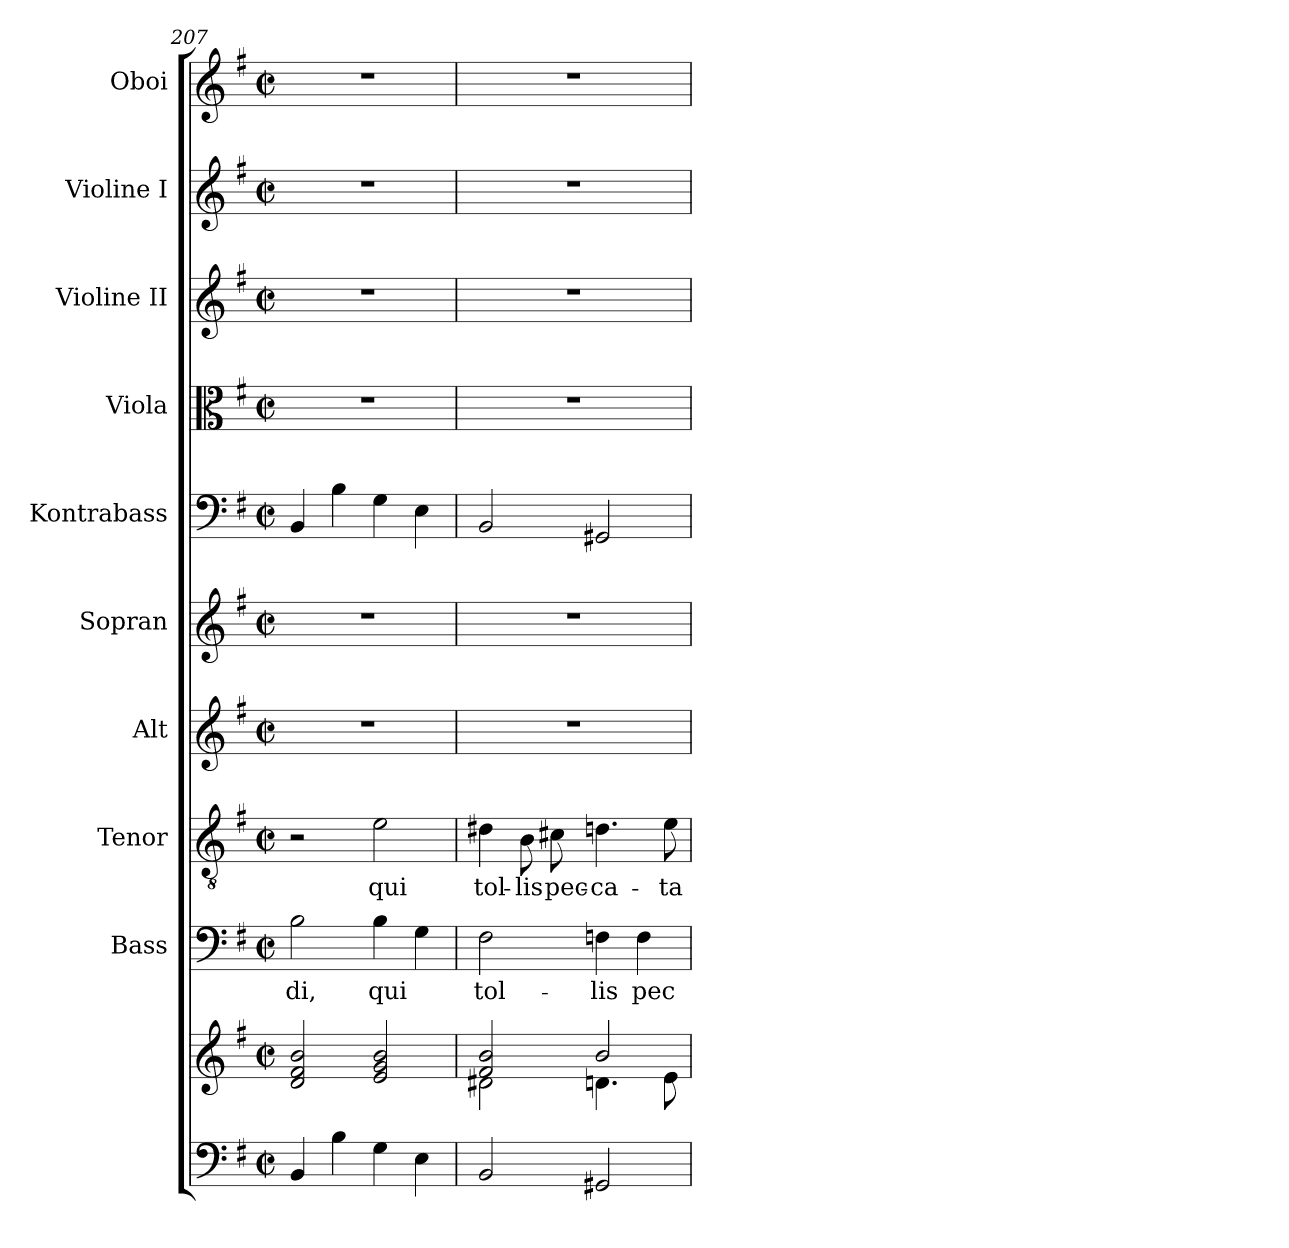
**kern	**kern	**kern	**text	**kern	**text	**kern	**kern	**kern	**kern	**kern	**kern	**kern
*part10	*part10	*part9	*part9	*part8	*part8	*part7	*part6	*part5	*part4	*part3	*part2	*part1
*staff11	*staff10	*staff9	*staff9	*staff8	*staff8	*staff7	*staff6	*staff5	*staff4	*staff3	*staff2	*staff1
*	*	*I"Bass	*	*I"Tenor	*	*I"Alt	*I"Sopran	*I"Kontrabass	*I"Viola	*I"Violine II	*I"Violine I	*I"Oboi
*	*	*I'B.	*	*I'T.	*	*I'A.	*I'S.	*I'Kb.	*I'Vla.	*I'Vl. II	*I'Vl. I	*I'Ob.
*clefF4	*clefG2	*clefF4	*	*clefGv2	*	*clefG2	*clefG2	*clefF4	*clefC3	*clefG2	*clefG2	*clefG2
*	*	*	*	*	*	*	*	*ITrd7c12	*	*	*	*
*k[f#]	*k[f#]	*k[f#]	*	*k[f#]	*	*k[f#]	*k[f#]	*k[f#]	*k[f#]	*k[f#]	*k[f#]	*k[f#]
*G:	*G:	*G:	*	*G:	*	*G:	*G:	*G:	*G:	*G:	*G:	*G:
*M2/2	*M2/2	*M2/2	*	*M2/2	*	*M2/2	*M2/2	*M2/2	*M2/2	*M2/2	*M2/2	*M2/2
*met(c|)	*met(c|)	*met(c|)	*	*met(c|)	*	*met(c|)	*met(c|)	*met(c|)	*met(c|)	*met(c|)	*met(c|)	*met(c|)
=207	=207	=207	=207	=207	=207	=207	=207	=207	=207	=207	=207	=207
!	!	!	!LO:LY:b	!	!	!	!	!	!	!	!	!
4BB/	2d/ 2f#/ 2b/	2B\	-di,	2r	.	1r	1r	4BBB/	1r	1r	1r	1r
4B\	.	.	.	.	.	.	.	4BB\	.	.	.	.
!	!	!	!LO:LY:b	!	!LO:LY:b	!	!	!	!	!	!	!
4G\	2e/ 2g/ 2b/	4B\	qui	2e\	qui	.	.	4GG\	.	.	.	.
4E\	.	4G\	.	.	.	.	.	4EE\	.	.	.	.
=208	=208	=208	=208	=208	=208	=208	=208	=208	=208	=208	=208	=208
*	*^	*	*	*	*	*	*	*	*	*	*	*
!	!	!	!	!LO:LY:b	!	!LO:LY:b	!	!	!	!	!	!	!
2BB/	2f#/ 2b/	2d#X\	2F#\	tol-	4d#X\	tol-	1r	1r	2BBB/	1r	1r	1r	1r
!	!	!	!	!	!	!LO:LY:b	!	!	!	!	!	!	!
.	.	.	.	.	8B\	-lis	.	.	.	.	.	.	.
!	!	!	!	!	!	!LO:LY:b	!	!	!	!	!	!	!
.	.	.	.	.	8c#X\	pec-	.	.	.	.	.	.	.
!	!	!	!	!LO:LY:b	!	!LO:LY:b	!	!	!	!	!	!	!
2GG#X/	2b/	4.dn\	4Fn\	-lis	4.dn\	-ca-	.	.	2GGG#X/	.	.	.	.
!	!	!	!	!LO:LY:b	!	!	!	!	!	!	!	!	!
.	.	.	4F\	pec-	.	.	.	.	.	.	.	.	.
!	!	!	!	!	!	!LO:LY:b	!	!	!	!	!	!	!
.	.	8e\	.	.	8e\	-ta	.	.	.	.	.	.	.
*	*v	*v	*	*	*	*	*	*	*	*	*	*	*
=	=	=	=	=	=	=	=	=	=	=	=	=
*-	*-	*-	*-	*-	*-	*-	*-	*-	*-	*-	*-	*-
